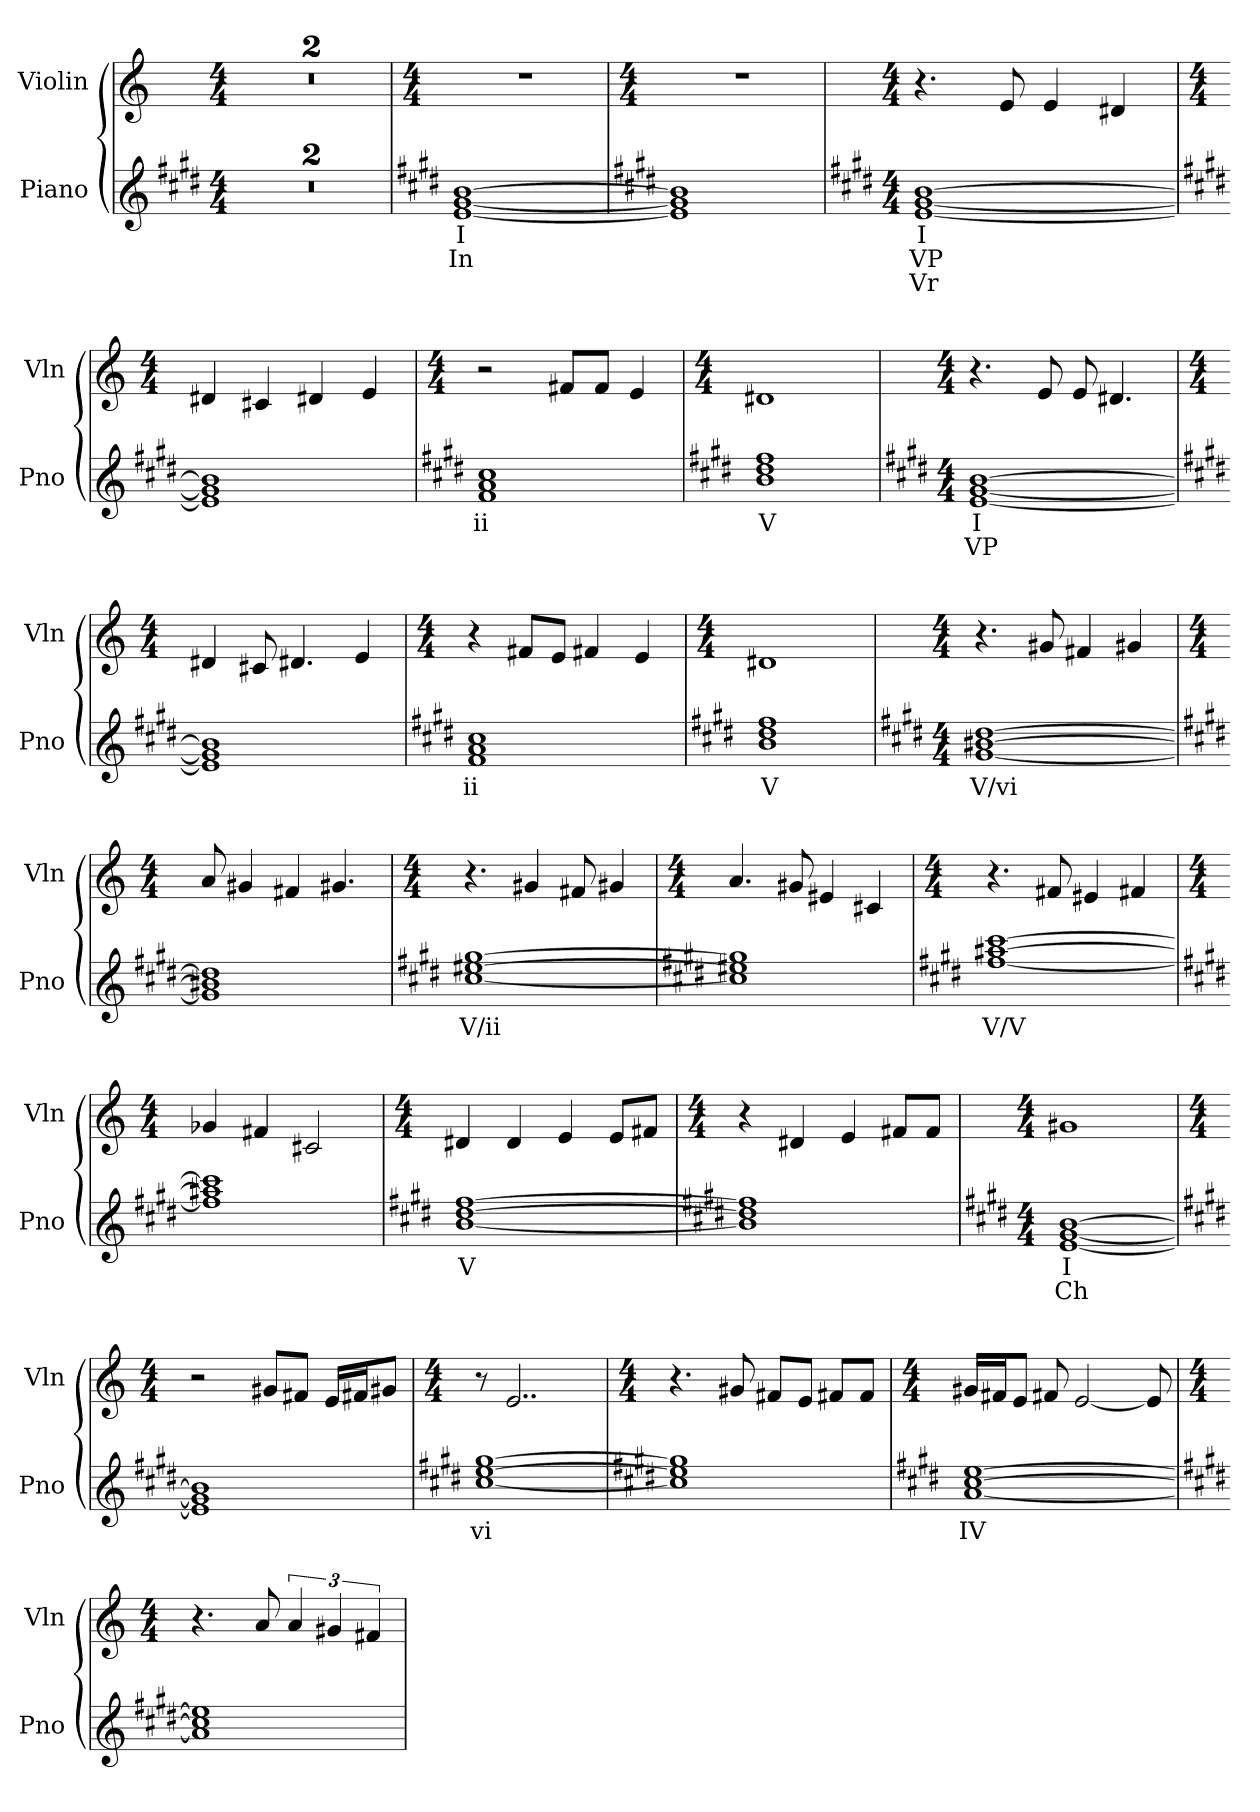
**kern	**text	**text	**text	**kern
*part2	*part2	*part2	*part2	*part1
*staff2	*staff2	*staff2	*staff2	*staff1
*I"Piano	*	*	*	*I"Violin
*I'Pno	*	*	*	*I'Vln
*k[f#c#g#d#]	*	*	*	*
*E:	*	*	*	*
*M4/4	*	*	*	*M4/4
=	=	=	=	=
1r	.	.	.	1r
=	=	=	=	=
*k[f#c#g#d#]	*	*	*	*
*E:	*	*	*	*
*	*	*	*	*M4/4
1r	.	.	.	1r
=	=	=	=	=
*k[f#c#g#d#]	*	*	*	*
*E:	*	*	*	*
*	*	*	*	*M4/4
[1e [1g# [1b	I	In	.	1r
=	=	=	=	=
*k[f#c#g#d#]	*	*	*	*
*E:	*	*	*	*
*	*	*	*	*M4/4
1e] 1g#] 1b]	.	.	.	1r
=	=	=	=	=
*k[f#c#g#d#]	*	*	*	*
*E:	*	*	*	*
*M4/4	*	*	*	*M4/4
[1e [1g# [1b	I	VP	Vr	4.r
.	.	.	.	8e
.	.	.	.	4e
.	.	.	.	4d#X
=	=	=	=	=
*k[f#c#g#d#]	*	*	*	*
*E:	*	*	*	*
*	*	*	*	*M4/4
1e] 1g#] 1b]	.	.	.	4d#X
.	.	.	.	4c#X
.	.	.	.	4d#X
.	.	.	.	4e
=	=	=	=	=
*k[f#c#g#d#]	*	*	*	*
*E:	*	*	*	*
*	*	*	*	*M4/4
1f# 1a 1cc#	ii	.	.	2r
.	.	.	.	8f#XL
.	.	.	.	8f#J
.	.	.	.	4e
=	=	=	=	=
*k[f#c#g#d#]	*	*	*	*
*E:	*	*	*	*
*	*	*	*	*M4/4
1b 1dd# 1ff#	V	.	.	1d#X
=	=	=	=	=
*k[f#c#g#d#]	*	*	*	*
*E:	*	*	*	*
*M4/4	*	*	*	*M4/4
[1e [1g# [1b	I	VP	.	4.r
.	.	.	.	8e
.	.	.	.	8e
.	.	.	.	4.d#X
=	=	=	=	=
*k[f#c#g#d#]	*	*	*	*
*E:	*	*	*	*
*	*	*	*	*M4/4
1e] 1g#] 1b]	.	.	.	4d#X
.	.	.	.	8c#X
.	.	.	.	4.d#X
.	.	.	.	4e
=	=	=	=	=
*k[f#c#g#d#]	*	*	*	*
*E:	*	*	*	*
*	*	*	*	*M4/4
1f# 1a 1cc#	ii	.	.	4r
.	.	.	.	8f#XL
.	.	.	.	8eJ
.	.	.	.	4f#X
.	.	.	.	4e
=	=	=	=	=
*k[f#c#g#d#]	*	*	*	*
*E:	*	*	*	*
*	*	*	*	*M4/4
1b 1dd# 1ff#	V	.	.	1d#X
=	=	=	=	=
*k[f#c#g#d#]	*	*	*	*
*E:	*	*	*	*
*M4/4	*	*	*	*M4/4
[1g# [1b#X [1dd#	V/vi	.	.	4.r
.	.	.	.	8g#X
.	.	.	.	4f#X
.	.	.	.	4g#X
=	=	=	=	=
*k[f#c#g#d#]	*	*	*	*
*E:	*	*	*	*
*	*	*	*	*M4/4
1g#] 1b#X] 1dd#]	.	.	.	8a
.	.	.	.	4g#X
.	.	.	.	4f#X
.	.	.	.	4.g#X
=	=	=	=	=
*k[f#c#g#d#]	*	*	*	*
*E:	*	*	*	*
*	*	*	*	*M4/4
[1cc# [1ee#X [1gg#	V/ii	.	.	4.r
.	.	.	.	4g#X
.	.	.	.	8f#X
.	.	.	.	4g#X
=	=	=	=	=
*k[f#c#g#d#]	*	*	*	*
*E:	*	*	*	*
*	*	*	*	*M4/4
1cc#] 1ee#X] 1gg#]	.	.	.	4.a
.	.	.	.	8g#X
.	.	.	.	4e#X
.	.	.	.	4c#X
=	=	=	=	=
*k[f#c#g#d#]	*	*	*	*
*E:	*	*	*	*
*	*	*	*	*M4/4
[1ff# [1aa#X [1ccc#	V/V	.	.	4.r
.	.	.	.	8f#X
.	.	.	.	4e#X
.	.	.	.	4f#X
=	=	=	=	=
*k[f#c#g#d#]	*	*	*	*
*E:	*	*	*	*
*	*	*	*	*M4/4
1ff#] 1aa#X] 1ccc#]	.	.	.	4g-X
.	.	.	.	4f#X
.	.	.	.	2c#X
=	=	=	=	=
*k[f#c#g#d#]	*	*	*	*
*E:	*	*	*	*
*	*	*	*	*M4/4
[1b [1dd# [1ff#	V	.	.	4d#X
.	.	.	.	4d#
.	.	.	.	4e
.	.	.	.	8eL
.	.	.	.	8f#XJ
=	=	=	=	=
*k[f#c#g#d#]	*	*	*	*
*E:	*	*	*	*
*	*	*	*	*M4/4
1b] 1dd#] 1ff#]	.	.	.	4r
.	.	.	.	4d#X
.	.	.	.	4e
.	.	.	.	8f#XL
.	.	.	.	8f#J
=	=	=	=	=
*k[f#c#g#d#]	*	*	*	*
*E:	*	*	*	*
*M4/4	*	*	*	*M4/4
[1e [1g# [1b	I	Ch	.	1g#X
=	=	=	=	=
*k[f#c#g#d#]	*	*	*	*
*E:	*	*	*	*
*	*	*	*	*M4/4
1e] 1g#] 1b]	.	.	.	2r
.	.	.	.	8g#XL
.	.	.	.	8f#XJ
.	.	.	.	16eLL
.	.	.	.	16f#XJ
.	.	.	.	8g#XJ
=	=	=	=	=
*k[f#c#g#d#]	*	*	*	*
*E:	*	*	*	*
*	*	*	*	*M4/4
[1cc# [1ee [1gg#	vi	.	.	8r
.	.	.	.	2..e
=	=	=	=	=
*k[f#c#g#d#]	*	*	*	*
*E:	*	*	*	*
*	*	*	*	*M4/4
1cc#] 1ee] 1gg#]	.	.	.	4.r
.	.	.	.	8g#X
.	.	.	.	8f#XL
.	.	.	.	8eJ
.	.	.	.	8f#XL
.	.	.	.	8f#J
=	=	=	=	=
*k[f#c#g#d#]	*	*	*	*
*E:	*	*	*	*
*	*	*	*	*M4/4
[1a [1cc# [1ee	IV	.	.	16g#XLL
.	.	.	.	16f#XJ
.	.	.	.	8eJ
.	.	.	.	8f#X
.	.	.	.	[2e
.	.	.	.	8e]
=	=	=	=	=
*k[f#c#g#d#]	*	*	*	*
*E:	*	*	*	*
*	*	*	*	*M4/4
1a] 1cc#] 1ee]	.	.	.	4.r
.	.	.	.	8a
.	.	.	.	6a
.	.	.	.	6g#X
.	.	.	.	6f#X
=	=	=	=	=
*-	*-	*-	*-	*-
